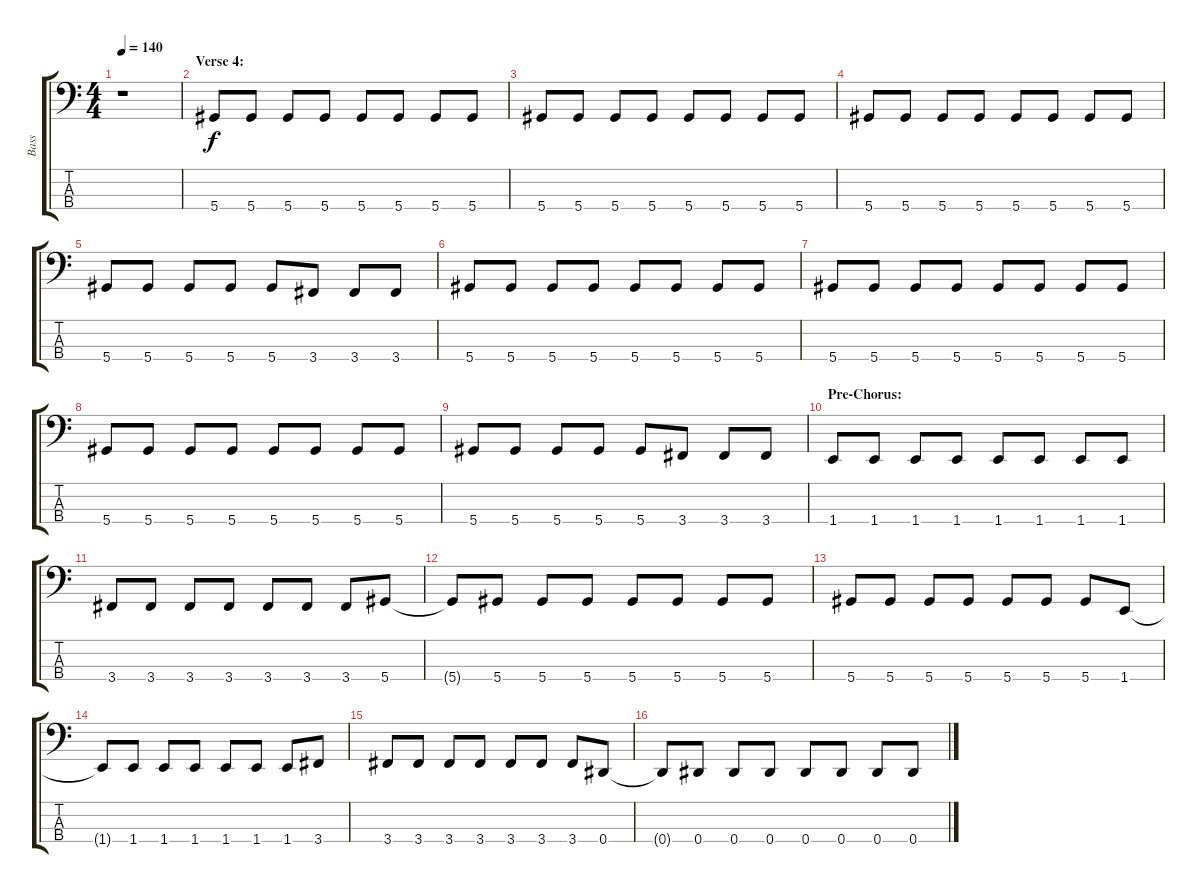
\track ("Bass" "Bass") {instrument electricbasspick}
\staff {score tabs}
\tuning (Gb2 Db2 Ab1 Eb1) {hide}
\ts (4 4)
\tempo 140
\clef f4
\ks c
r.1{dy f} |
\section ("" "Verse 4:")
5.4.8 5.4.8 5.4.8 5.4.8 5.4.8 5.4.8 5.4.8 5.4.8 |
5.4.8 5.4.8 5.4.8 5.4.8 5.4.8 5.4.8 5.4.8 5.4.8 |
5.4.8 5.4.8 5.4.8 5.4.8 5.4.8 5.4.8 5.4.8 5.4.8 |
5.4.8 5.4.8 5.4.8 5.4.8 5.4.8 3.4.8 3.4.8 3.4.8 |
5.4.8 5.4.8 5.4.8 5.4.8 5.4.8 5.4.8 5.4.8 5.4.8 |
5.4.8 5.4.8 5.4.8 5.4.8 5.4.8 5.4.8 5.4.8 5.4.8 |
5.4.8 5.4.8 5.4.8 5.4.8 5.4.8 5.4.8 5.4.8 5.4.8 |
5.4.8 5.4.8 5.4.8 5.4.8 5.4.8 3.4.8 3.4.8 3.4.8 |
\section ("" "Pre-Chorus:")
1.4.8 1.4.8 1.4.8 1.4.8 1.4.8 1.4.8 1.4.8 1.4.8 |
3.4.8 3.4.8 3.4.8 3.4.8 3.4.8 3.4.8 3.4.8 5.4.8 |
5.4{t}.8 5.4.8 5.4.8 5.4.8 5.4.8 5.4.8 5.4.8 5.4.8 |
5.4.8 5.4.8 5.4.8 5.4.8 5.4.8 5.4.8 5.4.8 1.4.8 |
1.4{t}.8 1.4.8 1.4.8 1.4.8 1.4.8 1.4.8 1.4.8 3.4.8 |
3.4.8 3.4.8 3.4.8 3.4.8 3.4.8 3.4.8 3.4.8 0.4.8 |
0.4{t}.8 0.4.8 0.4.8 0.4.8 0.4.8 0.4.8 0.4.8 0.4.8
